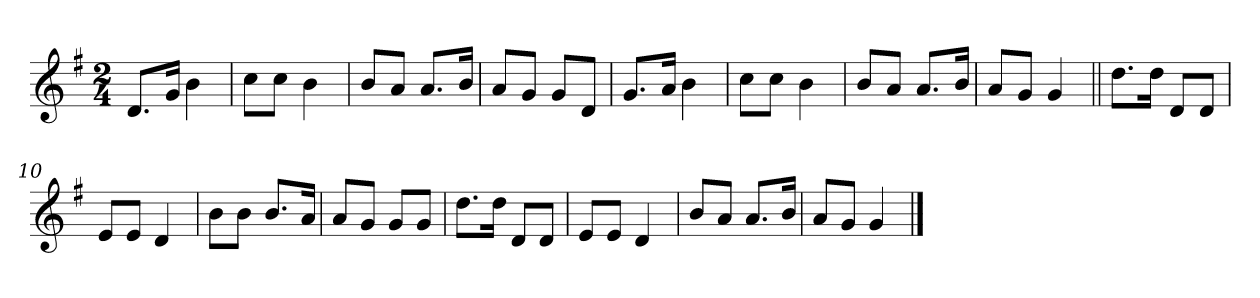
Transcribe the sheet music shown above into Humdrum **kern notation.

**kern
*part1
*staff1
*clefG2
*k[f#]
*G:
*M2/4
=1
8.d/L
16g/Jk
4b\
=2
8cc\L
8cc\J
4b\
=3
8b/L
8a/J
8.a/L
16b/Jk
=4
8a/L
8g/J
8g/L
8d/J
=5
8.g/L
16a/Jk
4b\
=6
8cc\L
8cc\J
4b\
=7
8b/L
8a/J
8.a/L
16b/Jk
=8
8a/L
8g/J
4g/
=9||
8.dd\L
16dd\Jk
8d/L
8d/J
=10
8e/L
8e/J
4d/
=11
8b\L
8b\J
8.b/L
16a/Jk
!!LO:LB:g=z
=12
8a/L
8g/J
8g/L
8g/J
=13
8.dd\L
16dd\Jk
8d/L
8d/J
=14
8e/L
8e/J
4d/
=15
8b/L
8a/J
8.a/L
16b/Jk
=16
8a/L
8g/J
4g/
==
*-
